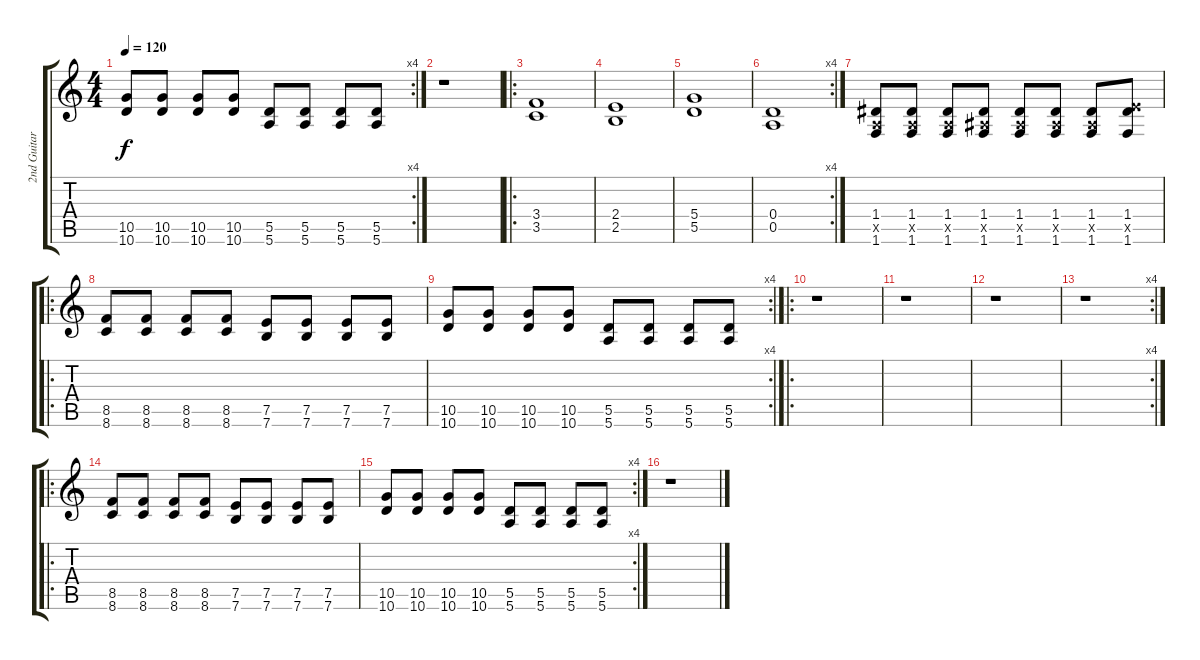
\track ("2nd Guitar" "2nd Guitar") {instrument overdrivenguitar}
\staff {score tabs}
\tuning (E4 B3 G3 D3 A2 E2) {hide}
\rc 4
\ts (4 4)
\tempo 120
\clef g2
\ks c
(10.5 10.6).8{dy f} (10.5 10.6).8 (10.5 10.6).8 (10.5 10.6).8 (5.5 5.6).8 (5.5 5.6).8 (5.5 5.6).8 (5.5 5.6).8 |
r.1 |
\ro
(3.4 3.5).1 |
(2.4 2.5).1 |
(5.4 5.5).1 |
\rc 4
(0.4 0.5).1 |
(1.4 0.5{x} 1.6).8 (1.4 0.5{x} 1.6).8 (1.4 0.5{x} 1.6).8 (1.4 1.5{x} 1.6).8 (1.4 1.5{x} 1.6).8 (1.4 1.5{x} 1.6).8 (1.4 1.5{x} 1.6).8 (1.4 7.5{x} 1.6).8 |
\ro
(8.5 8.6).8 (8.5 8.6).8 (8.5 8.6).8 (8.5 8.6).8 (7.5 7.6).8 (7.5 7.6).8 (7.5 7.6).8 (7.5 7.6).8 |
\rc 4
(10.5 10.6).8 (10.5 10.6).8 (10.5 10.6).8 (10.5 10.6).8 (5.5 5.6).8 (5.5 5.6).8 (5.5 5.6).8 (5.5 5.6).8 |
\ro
r.1 |
r.1 |
r.1 |
\rc 4
r.1 |
\ro
(8.5 8.6).8 (8.5 8.6).8 (8.5 8.6).8 (8.5 8.6).8 (7.5 7.6).8 (7.5 7.6).8 (7.5 7.6).8 (7.5 7.6).8 |
\rc 4
(10.5 10.6).8 (10.5 10.6).8 (10.5 10.6).8 (10.5 10.6).8 (5.5 5.6).8 (5.5 5.6).8 (5.5 5.6).8 (5.5 5.6).8 |
r.1
